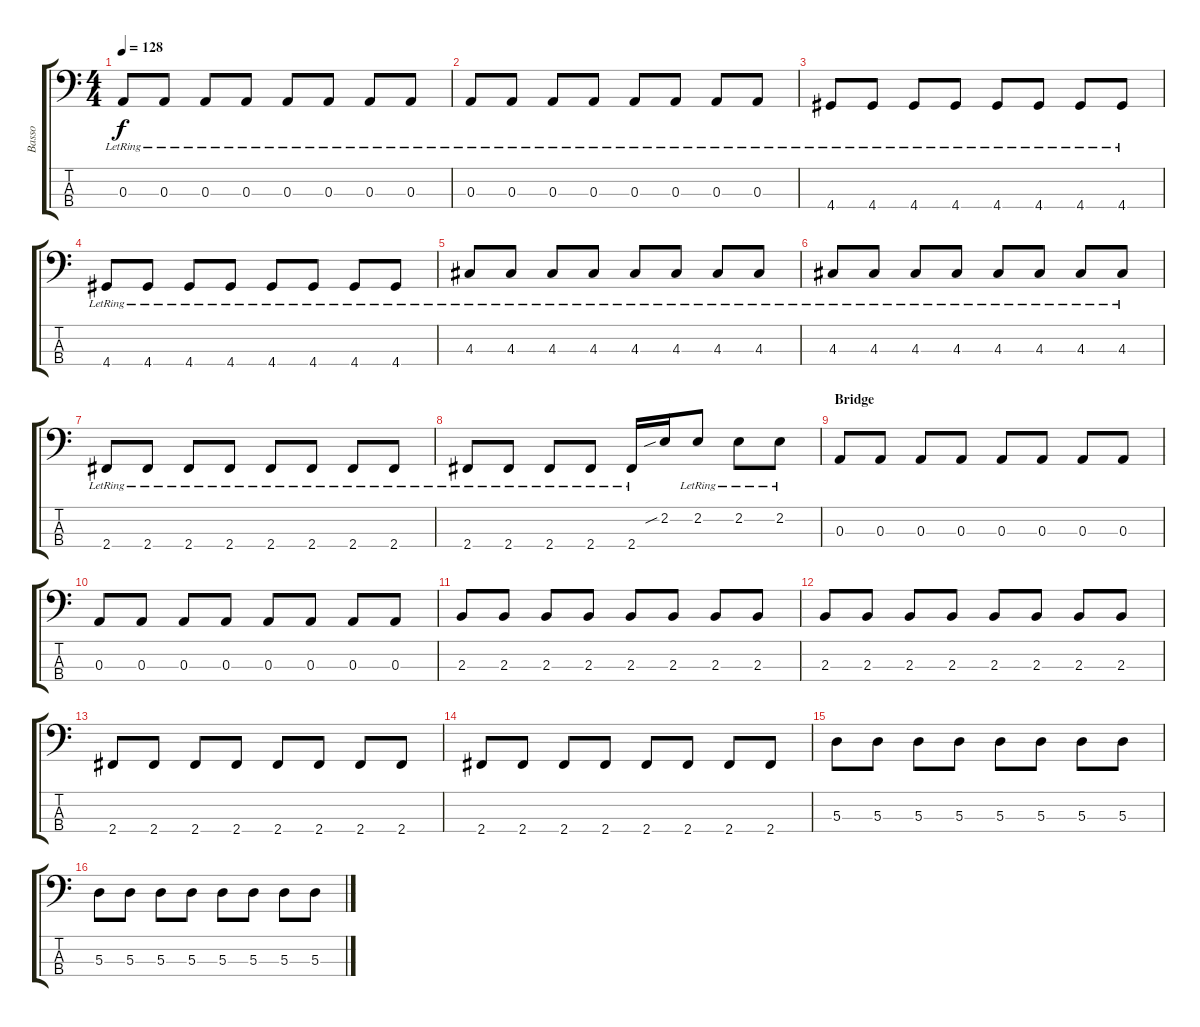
\track ("Basso" "Basso") {instrument slapbass2}
\staff {score tabs}
\tuning (G2 D2 A1 E1) {hide}
\ts (4 4)
\tempo 128
\clef f4
\ks c
0.3{lr}.8{dy f} 0.3{lr}.8 0.3{lr}.8 0.3{lr}.8 0.3{lr}.8 0.3{lr}.8 0.3{lr}.8 0.3{lr}.8 |
0.3{lr}.8 0.3{lr}.8 0.3{lr}.8 0.3{lr}.8 0.3{lr}.8 0.3{lr}.8 0.3{lr}.8 0.3{lr}.8 |
4.4{lr}.8 4.4{lr}.8 4.4{lr}.8 4.4{lr}.8 4.4{lr}.8 4.4{lr}.8 4.4{lr}.8 4.4{lr}.8 |
4.4{lr}.8 4.4{lr}.8 4.4{lr}.8 4.4{lr}.8 4.4{lr}.8 4.4{lr}.8 4.4{lr}.8 4.4{lr}.8 |
4.3{lr}.8 4.3{lr}.8 4.3{lr}.8 4.3{lr}.8 4.3{lr}.8 4.3{lr}.8 4.3{lr}.8 4.3{lr}.8 |
4.3{lr}.8 4.3{lr}.8 4.3{lr}.8 4.3{lr}.8 4.3{lr}.8 4.3{lr}.8 4.3{lr}.8 4.3{lr}.8 |
2.4{lr}.8 2.4{lr}.8 2.4{lr}.8 2.4{lr}.8 2.4{lr}.8 2.4{lr}.8 2.4{lr}.8 2.4{lr}.8 |
2.4{lr}.8 2.4{lr}.8 2.4{lr}.8 2.4{lr}.8 2.4{lr}.16 2.2{sib}.16 2.2{lr}.8 2.2{lr}.8 2.2{lr}.8 |
\section ("" "Bridge")
0.3.8 0.3.8 0.3.8 0.3.8 0.3.8 0.3.8 0.3.8 0.3.8 |
0.3.8 0.3.8 0.3.8 0.3.8 0.3.8 0.3.8 0.3.8 0.3.8 |
2.3.8 2.3.8 2.3.8 2.3.8 2.3.8 2.3.8 2.3.8 2.3.8 |
2.3.8 2.3.8 2.3.8 2.3.8 2.3.8 2.3.8 2.3.8 2.3.8 |
2.4.8 2.4.8 2.4.8 2.4.8 2.4.8 2.4.8 2.4.8 2.4.8 |
2.4.8 2.4.8 2.4.8 2.4.8 2.4.8 2.4.8 2.4.8 2.4.8 |
5.3.8 5.3.8 5.3.8 5.3.8 5.3.8 5.3.8 5.3.8 5.3.8 |
5.3.8 5.3.8 5.3.8 5.3.8 5.3.8 5.3.8 5.3.8 5.3.8
